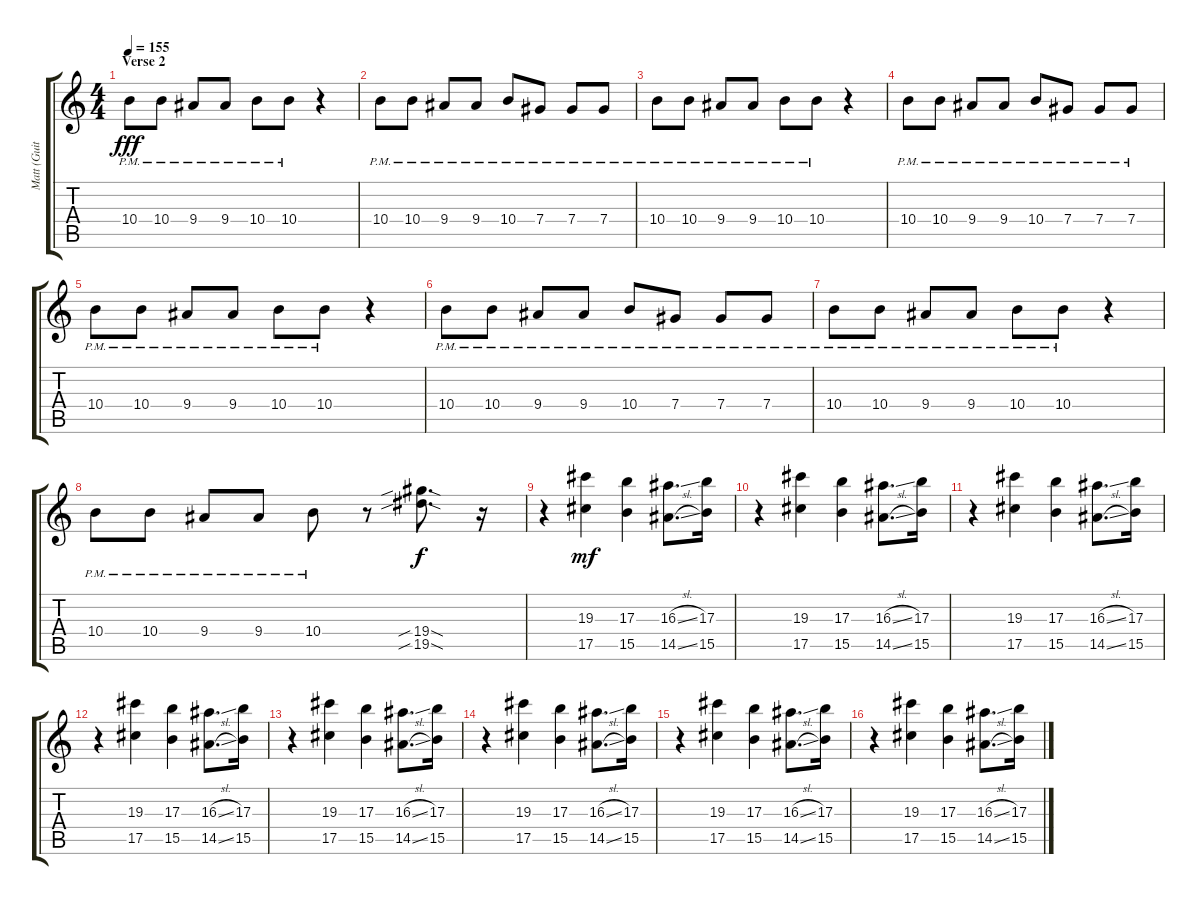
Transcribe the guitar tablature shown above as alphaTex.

\track ("Matt (Guitar)" "Matt (Guit") {instrument overdrivenguitar}
\staff {score tabs}
\tuning (Eb4 Bb3 Gb3 Db3 Ab2 Db2) {hide}
\ts (4 4)
\section ("" "Verse 2")
\tempo 155
\clef g2
\ks c
10.4{pm}.8{dy fff} 10.4{pm}.8 9.4{pm}.8 9.4{pm}.8 10.4{pm}.8 10.4{pm}.8 r.4 |
10.4{pm}.8 10.4{pm}.8 9.4{pm}.8 9.4{pm}.8 10.4{pm}.8 7.4{pm}.8 7.4{pm}.8 7.4{pm}.8 |
10.4{pm}.8 10.4{pm}.8 9.4{pm}.8 9.4{pm}.8 10.4{pm}.8 10.4{pm}.8 r.4 |
10.4{pm}.8 10.4{pm}.8 9.4{pm}.8 9.4{pm}.8 10.4{pm}.8 7.4{pm}.8 7.4{pm}.8 7.4{pm}.8 |
10.4{pm}.8 10.4{pm}.8 9.4{pm}.8 9.4{pm}.8 10.4{pm}.8 10.4{pm}.8 r.4 |
10.4{pm}.8 10.4{pm}.8 9.4{pm}.8 9.4{pm}.8 10.4{pm}.8 7.4{pm}.8 7.4{pm}.8 7.4{pm}.8 |
10.4{pm}.8 10.4{pm}.8 9.4{pm}.8 9.4{pm}.8 10.4{pm}.8 10.4{pm}.8 r.4 |
10.4{pm}.8 10.4{pm}.8 9.4{pm}.8 9.4{pm}.8 10.4{pm}.8 r.8 (19.4{sib sod} 19.5{sib sod}).8{d dy f} r.16 |
r.4 (19.3 17.5).4{dy mf} (17.3 15.5).4 (16.3{sl} 14.5{sl}).8{d} (17.3 15.5).16 |
r.4 (19.3 17.5).4 (17.3 15.5).4 (16.3{sl} 14.5{sl}).8{d} (17.3 15.5).16 |
r.4 (19.3 17.5).4 (17.3 15.5).4 (16.3{sl} 14.5{sl}).8{d} (17.3 15.5).16 |
r.4 (19.3 17.5).4 (17.3 15.5).4 (16.3{sl} 14.5{sl}).8{d} (17.3 15.5).16 |
r.4 (19.3 17.5).4 (17.3 15.5).4 (16.3{sl} 14.5{sl}).8{d} (17.3 15.5).16 |
r.4 (19.3 17.5).4 (17.3 15.5).4 (16.3{sl} 14.5{sl}).8{d} (17.3 15.5).16 |
r.4 (19.3 17.5).4 (17.3 15.5).4 (16.3{sl} 14.5{sl}).8{d} (17.3 15.5).16 |
r.4 (19.3 17.5).4 (17.3 15.5).4 (16.3{sl} 14.5{sl}).8{d} (17.3 15.5).16
